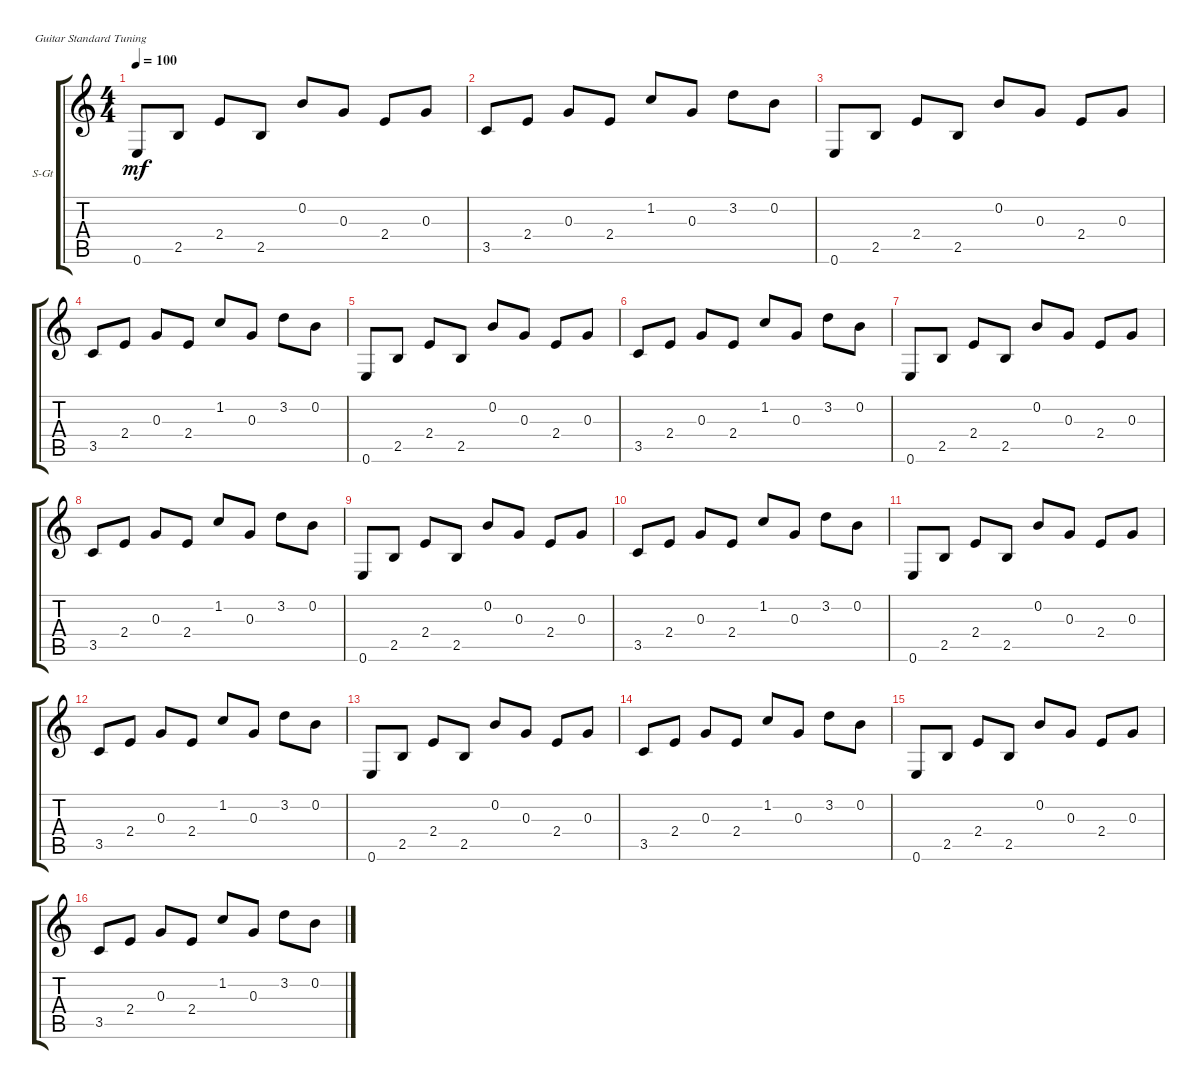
\defaultSystemsLayout 4
\bracketExtendMode groupsimilarinstruments
\firstSystemTrackNameOrientation horizontal
\otherSystemsTrackNameOrientation horizontal
\track ("Steel Guitar" "S-Gt") {instrument acousticguitarsteel}
\staff {score tabs}
\tuning (E4 B3 G3 D3 A2 E2)
\ts (4 4)
\tempo 100
\clef g2
\ks c
0.6.8{dy mf instrument acousticguitarsteel} 2.5.8 2.4.8 2.5.8 0.2.8 0.3.8 2.4.8 0.3.8 |
3.5.8 2.4.8 0.3.8 2.4.8 1.2.8 0.3.8 3.2.8 0.2.8 |
0.6.8 2.5.8 2.4.8 2.5.8 0.2.8 0.3.8 2.4.8 0.3.8 |
3.5.8 2.4.8 0.3.8 2.4.8 1.2.8 0.3.8 3.2.8 0.2.8 |
0.6.8 2.5.8 2.4.8 2.5.8 0.2.8 0.3.8 2.4.8 0.3.8 |
3.5.8 2.4.8 0.3.8 2.4.8 1.2.8 0.3.8 3.2.8 0.2.8 |
0.6.8 2.5.8 2.4.8 2.5.8 0.2.8 0.3.8 2.4.8 0.3.8 |
3.5.8 2.4.8 0.3.8 2.4.8 1.2.8 0.3.8 3.2.8 0.2.8 |
0.6.8 2.5.8 2.4.8 2.5.8 0.2.8 0.3.8 2.4.8 0.3.8 |
3.5.8 2.4.8 0.3.8 2.4.8 1.2.8 0.3.8 3.2.8 0.2.8 |
0.6.8 2.5.8 2.4.8 2.5.8 0.2.8 0.3.8 2.4.8 0.3.8 |
3.5.8 2.4.8 0.3.8 2.4.8 1.2.8 0.3.8 3.2.8 0.2.8 |
0.6.8 2.5.8 2.4.8 2.5.8 0.2.8 0.3.8 2.4.8 0.3.8 |
3.5.8 2.4.8 0.3.8 2.4.8 1.2.8 0.3.8 3.2.8 0.2.8 |
0.6.8 2.5.8 2.4.8 2.5.8 0.2.8 0.3.8 2.4.8 0.3.8 |
3.5.8 2.4.8 0.3.8 2.4.8 1.2.8 0.3.8 3.2.8 0.2.8
